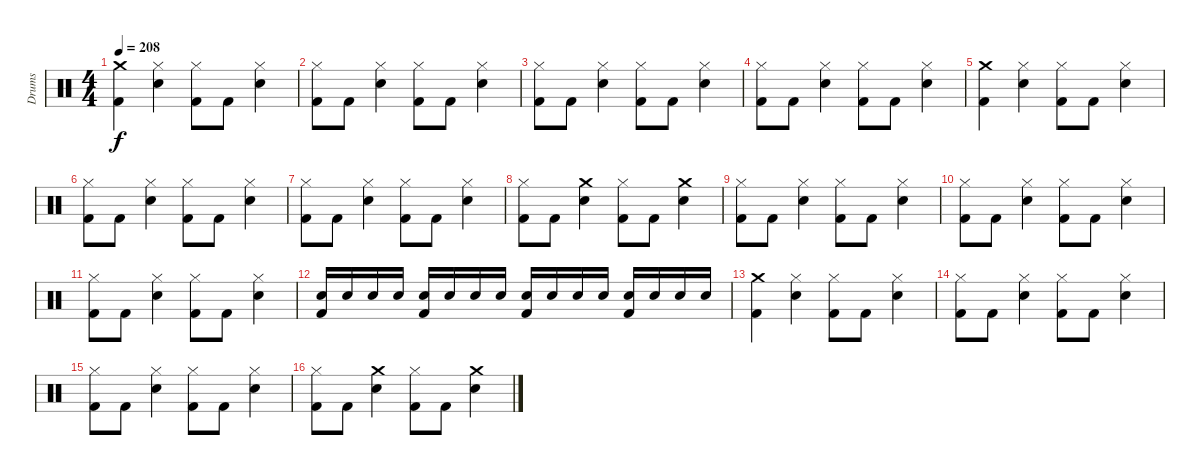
\track ("Drums" "Drums") {instrument percussion}
\staff {score}
\articulation defaults
\ts (4 4)
\tempo 208
\clef neutral
\ks c
("Kick (hit) 2" "Crash medium (hit)").4{dy f} ("Hi-Hat (closed)" "Snare (hit) 2").4 ("Kick (hit) 2" "Hi-Hat (closed)").8 "Kick (hit) 2".8 ("Snare (hit) 2" "Hi-Hat (closed)").4 |
("Kick (hit) 2" "Hi-Hat (closed)").8 "Kick (hit) 2".8 ("Snare (hit) 2" "Hi-Hat (closed)").4 ("Kick (hit) 2" "Hi-Hat (closed)").8 "Kick (hit) 2".8 ("Snare (hit) 2" "Hi-Hat (closed)").4 |
("Kick (hit) 2" "Hi-Hat (closed)").8 "Kick (hit) 2".8 ("Snare (hit) 2" "Hi-Hat (closed)").4 ("Kick (hit) 2" "Hi-Hat (closed)").8 "Kick (hit) 2".8 ("Snare (hit) 2" "Hi-Hat (closed)").4 |
("Kick (hit) 2" "Hi-Hat (closed)").8 "Kick (hit) 2".8 ("Snare (hit) 2" "Hi-Hat (closed)").4 ("Kick (hit) 2" "Hi-Hat (closed)").8 "Kick (hit) 2".8 ("Snare (hit) 2" "Hi-Hat (closed)").4 |
("Kick (hit) 2" "Crash medium (hit)").4 ("Hi-Hat (closed)" "Snare (hit) 2").4 ("Kick (hit) 2" "Hi-Hat (closed)").8 "Kick (hit) 2".8 ("Snare (hit) 2" "Hi-Hat (closed)").4 |
("Kick (hit) 2" "Hi-Hat (closed)").8 "Kick (hit) 2".8 ("Snare (hit) 2" "Hi-Hat (closed)").4 ("Kick (hit) 2" "Hi-Hat (closed)").8 "Kick (hit) 2".8 ("Snare (hit) 2" "Hi-Hat (closed)").4 |
("Kick (hit) 2" "Hi-Hat (closed)").8 "Kick (hit) 2".8 ("Snare (hit) 2" "Hi-Hat (closed)").4 ("Kick (hit) 2" "Hi-Hat (closed)").8 "Kick (hit) 2".8 ("Snare (hit) 2" "Hi-Hat (closed)").4 |
("Hi-Hat (closed)" "Kick (hit) 2").8 "Kick (hit) 2".8 ("Snare (hit) 2" "Crash medium (hit)").4 ("Hi-Hat (closed)" "Kick (hit) 2").8 "Kick (hit) 2".8 ("Snare (hit) 2" "Crash medium (hit)").4 |
("Kick (hit) 2" "Hi-Hat (closed)").8 "Kick (hit) 2".8 ("Snare (hit) 2" "Hi-Hat (closed)").4 ("Kick (hit) 2" "Hi-Hat (closed)").8 "Kick (hit) 2".8 ("Snare (hit) 2" "Hi-Hat (closed)").4 |
("Kick (hit) 2" "Hi-Hat (closed)").8 "Kick (hit) 2".8 ("Snare (hit) 2" "Hi-Hat (closed)").4 ("Kick (hit) 2" "Hi-Hat (closed)").8 "Kick (hit) 2".8 ("Snare (hit) 2" "Hi-Hat (closed)").4 |
("Kick (hit) 2" "Hi-Hat (closed)").8 "Kick (hit) 2".8 ("Snare (hit) 2" "Hi-Hat (closed)").4 ("Kick (hit) 2" "Hi-Hat (closed)").8 "Kick (hit) 2".8 ("Snare (hit) 2" "Hi-Hat (closed)").4 |
("Snare (hit) 2" "Kick (hit) 2").16 "Snare (hit) 2".16 "Snare (hit) 2".16 "Snare (hit) 2".16 ("Snare (hit) 2" "Kick (hit) 2").16 "Snare (hit) 2".16 "Snare (hit) 2".16 "Snare (hit) 2".16 ("Snare (hit) 2" "Kick (hit) 2").16 "Snare (hit) 2".16 "Snare (hit) 2".16 "Snare (hit) 2".16 ("Snare (hit) 2" "Kick (hit) 2").16 "Snare (hit) 2".16 "Snare (hit) 2".16 "Snare (hit) 2".16 |
("Kick (hit) 2" "Crash medium (hit)").4 ("Hi-Hat (closed)" "Snare (hit) 2").4 ("Kick (hit) 2" "Hi-Hat (closed)").8 "Kick (hit) 2".8 ("Snare (hit) 2" "Hi-Hat (closed)").4 |
("Kick (hit) 2" "Hi-Hat (closed)").8 "Kick (hit) 2".8 ("Snare (hit) 2" "Hi-Hat (closed)").4 ("Kick (hit) 2" "Hi-Hat (closed)").8 "Kick (hit) 2".8 ("Snare (hit) 2" "Hi-Hat (closed)").4 |
("Kick (hit) 2" "Hi-Hat (closed)").8 "Kick (hit) 2".8 ("Snare (hit) 2" "Hi-Hat (closed)").4 ("Kick (hit) 2" "Hi-Hat (closed)").8 "Kick (hit) 2".8 ("Snare (hit) 2" "Hi-Hat (closed)").4 |
("Kick (hit) 2" "Hi-Hat (closed)").8 "Kick (hit) 2".8 ("Crash medium (hit)" "Snare (hit) 2").4 ("Kick (hit) 2" "Hi-Hat (closed)").8 "Kick (hit) 2".8 ("Crash medium (hit)" "Snare (hit) 2").4
